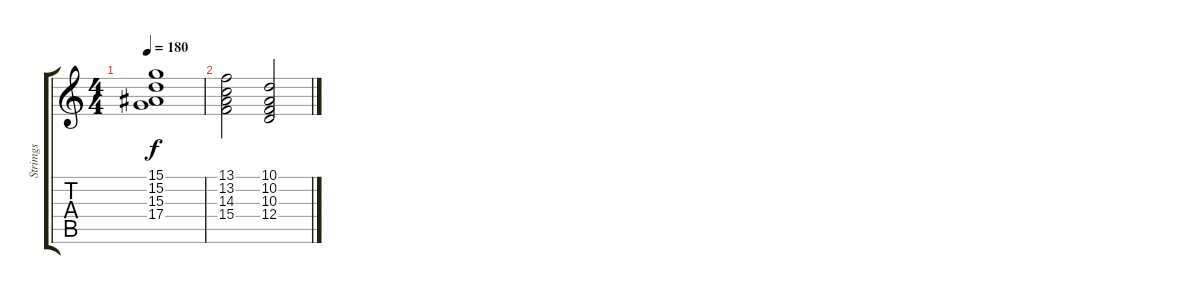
\track ("Strimgs" "Strimgs") {instrument stringensemble1}
\staff {score tabs}
\tuning (E4 B3 G3 D3 A2 E2) {hide}
\ts (4 4)
\tempo 180
\clef g2
\ks c
(15.1 15.2 15.3 17.4).1{dy f} |
(13.1 13.2 14.3 15.4).2 (10.1 10.2 10.3 12.4).2
